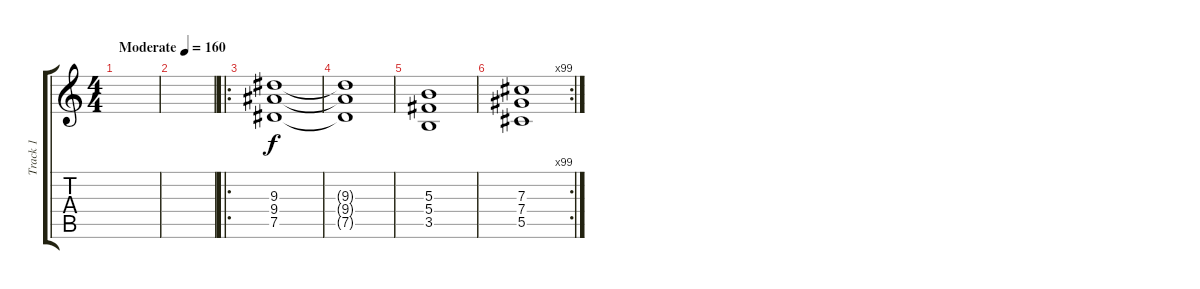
\track ("Track 1" "Track 1") {instrument overdrivenguitar}
\staff {score tabs}
\tuning (Eb4 Bb3 Gb3 Db3 Ab2 Eb2) {hide}
\ts (4 4)
\tempo (160 "Moderate")
\clef g2
\ks c
|
|
\ro
(9.3 9.4 7.5).1 |
(9.3{t} 9.4{t} 7.5{t}).1 |
(5.3 5.4 3.5).1 |
\rc 99
(7.3 7.4 5.5).1
